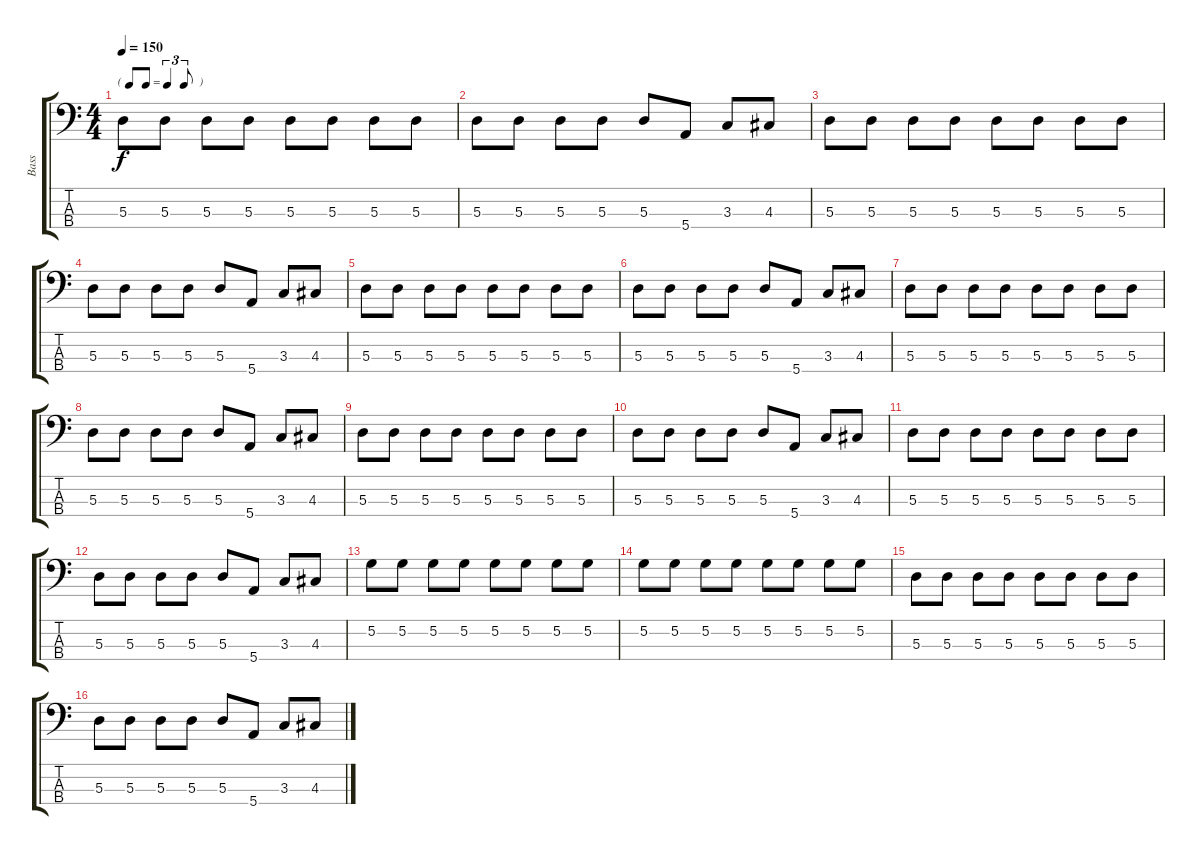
\track ("Bass" "Bass") {instrument electricbassfinger}
\staff {score tabs}
\tuning (G2 D2 A1 E1) {hide}
\ts (4 4)
\tf triplet8th
\tempo 150
\clef f4
\ks c
5.3.8{dy f instrument electricbassfinger} 5.3.8 5.3.8 5.3.8 5.3.8 5.3.8 5.3.8 5.3.8 |
5.3.8 5.3.8 5.3.8 5.3.8 5.3.8 5.4.8 3.3.8 4.3.8 |
5.3.8 5.3.8 5.3.8 5.3.8 5.3.8 5.3.8 5.3.8 5.3.8 |
5.3.8 5.3.8 5.3.8 5.3.8 5.3.8 5.4.8 3.3.8 4.3.8 |
5.3.8 5.3.8 5.3.8 5.3.8 5.3.8 5.3.8 5.3.8 5.3.8 |
5.3.8 5.3.8 5.3.8 5.3.8 5.3.8 5.4.8 3.3.8 4.3.8 |
5.3.8 5.3.8 5.3.8 5.3.8 5.3.8 5.3.8 5.3.8 5.3.8 |
5.3.8 5.3.8 5.3.8 5.3.8 5.3.8 5.4.8 3.3.8 4.3.8 |
5.3.8 5.3.8 5.3.8 5.3.8 5.3.8 5.3.8 5.3.8 5.3.8 |
5.3.8 5.3.8 5.3.8 5.3.8 5.3.8 5.4.8 3.3.8 4.3.8 |
5.3.8 5.3.8 5.3.8 5.3.8 5.3.8 5.3.8 5.3.8 5.3.8 |
5.3.8 5.3.8 5.3.8 5.3.8 5.3.8 5.4.8 3.3.8 4.3.8 |
5.2.8 5.2.8 5.2.8 5.2.8 5.2.8 5.2.8 5.2.8 5.2.8 |
5.2.8 5.2.8 5.2.8 5.2.8 5.2.8 5.2.8 5.2.8 5.2.8 |
5.3.8 5.3.8 5.3.8 5.3.8 5.3.8 5.3.8 5.3.8 5.3.8 |
5.3.8 5.3.8 5.3.8 5.3.8 5.3.8 5.4.8 3.3.8 4.3.8
